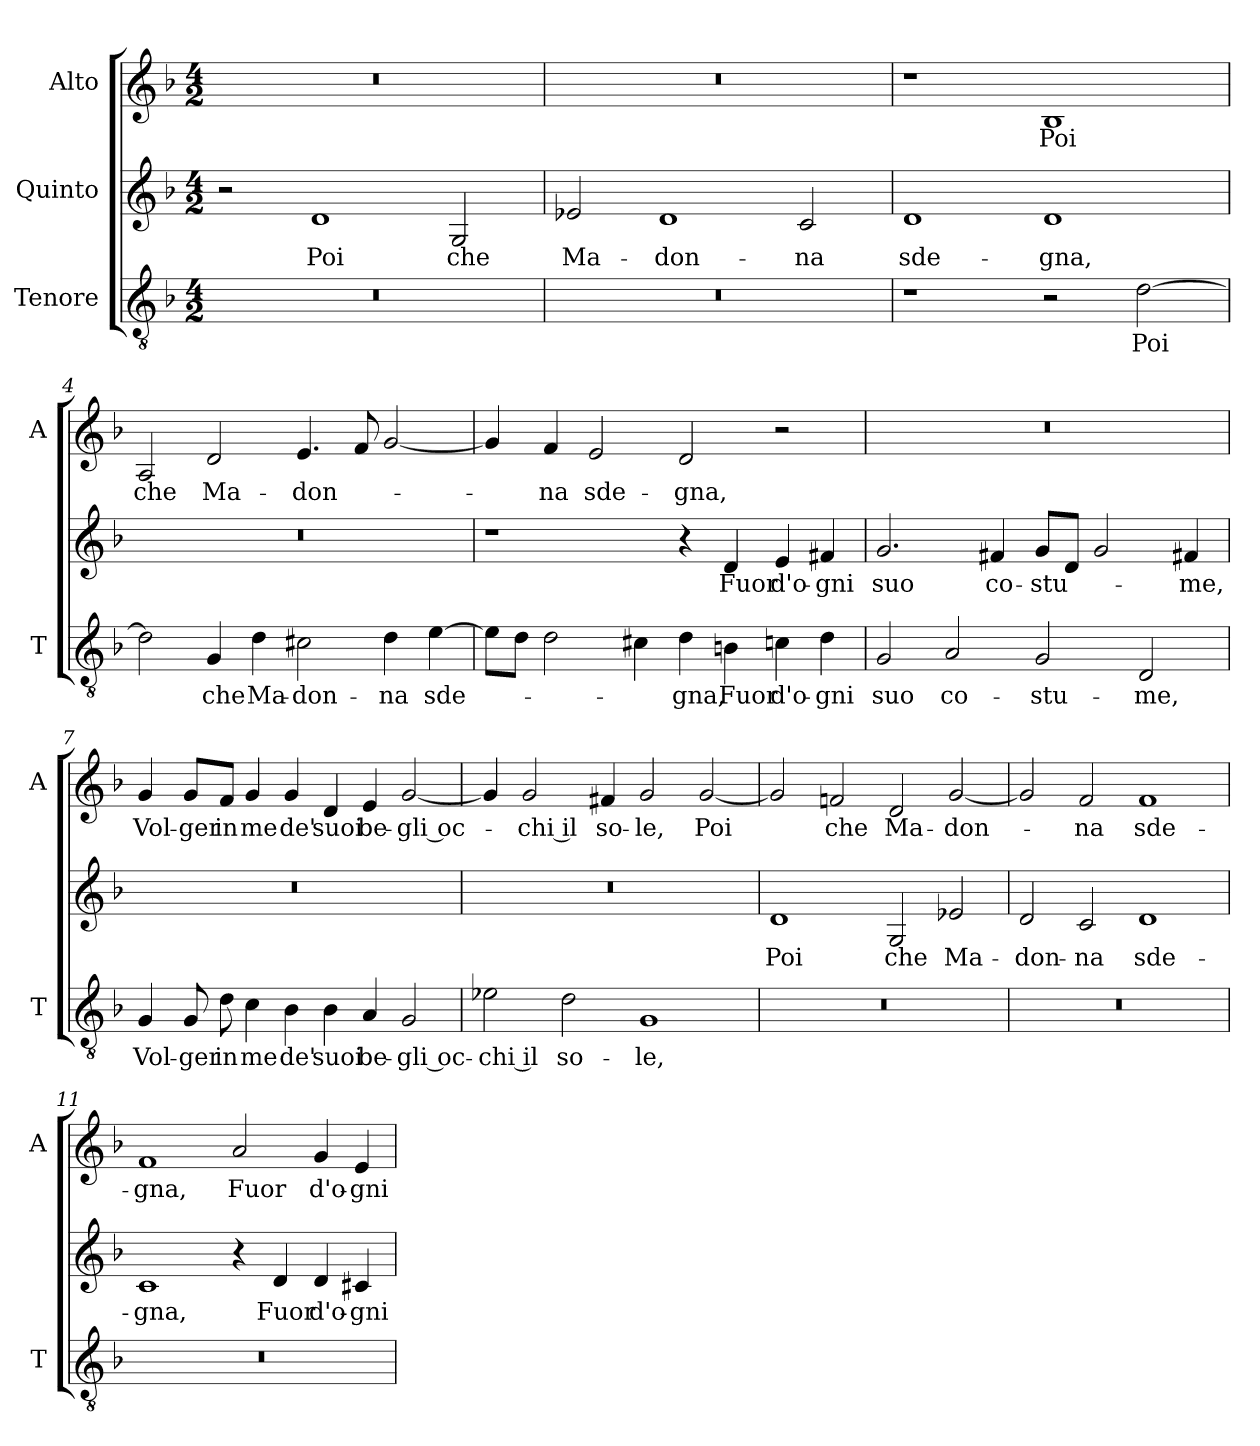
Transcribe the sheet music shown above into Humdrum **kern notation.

**kern	**text	**kern	**text	**kern	**text
*part3	*part3	*part2	*part2	*part1	*part1
*staff3	*staff3	*staff2	*staff2	*staff1	*staff1
*I"Tenore	*	*I"Quinto	*	*I"Alto	*
*I'T	*	*	*	*I'A	*
*clefGv2	*	*clefG2	*	*clefG2	*
*k[b-]	*	*k[b-]	*	*k[b-]	*
*F:	*	*F:	*	*F:	*
*M4/2	*	*M4/2	*	*M4/2	*
=1	=1	=1	=1	=1	=1
0r	.	2r	.	0r	.
.	.	1d	Poi	.	.
.	.	2G	che	.	.
=2	=2	=2	=2	=2	=2
0r	.	2e-X	Ma-	0r	.
.	.	1d	-don-	.	.
.	.	2c	-na	.	.
=3	=3	=3	=3	=3	=3
1r	.	1d	sde-	1r	.
2r	.	1d	-gna,	1B-	Poi
[2d	Poi	.	.	.	.
=4	=4	=4	=4	=4	=4
2d]	.	0r	.	2A	che
4G	che	.	.	2d	Ma-
4d	Ma-	.	.	.	.
2c#X	-don-	.	.	4.e	-don-
.	.	.	.	8f	.
4d	-na	.	.	[2g	.
[4e	sde-	.	.	.	.
=5	=5	=5	=5	=5	=5
8eL]	.	1r	.	4g]	.
8dJ	.	.	.	.	.
2d	.	.	.	4f	-na
.	.	.	.	2e	sde-
4c#X	.	.	.	.	.
4d	-gna,	4r	.	2d	-gna,
4Bn	Fuor	4d	Fuor	.	.
4cn	d'o-	4e	d'o-	2r	.
4d	-gni	4f#X	-gni	.	.
=6	=6	=6	=6	=6	=6
2G	suo	2.g	suo	0r	.
2A	co-	.	.	.	.
.	.	4f#X	co-	.	.
2G	-stu-	8gL	-stu-	.	.
.	.	8dJ	.	.	.
.	.	2g	.	.	.
2D	-me,	.	.	.	.
.	.	4f#X	-me,	.	.
=7	=7	=7	=7	=7	=7
4G	Vol-	0r	.	4g	Vol-
8G	-ger	.	.	8g/L	-ger
8d	in	.	.	8f/J	in
4c	me	.	.	4g	me
4B-	de'	.	.	4g	de'
4B-	suoi	.	.	4d	suoi
4A	be-	.	.	4e	be-
2G	-gli oc-	.	.	[2g	-gli oc-
=8	=8	=8	=8	=8	=8
2e-X	-chi il	0r	.	4g]	.
.	.	.	.	2g	-chi il
2d	so-	.	.	.	.
.	.	.	.	4f#X	so-
1G	-le,	.	.	2g	-le,
.	.	.	.	[2g	Poi
=9	=9	=9	=9	=9	=9
0r	.	1d	Poi	2g]	.
.	.	.	.	2fn	che
.	.	2G	che	2d	Ma-
.	.	2e-X	Ma-	[2g	-don-
=10	=10	=10	=10	=10	=10
0r	.	2d	-don-	2g]	.
.	.	2c	-na	2f	-na
.	.	1d	sde-	1f	sde-
=11	=11	=11	=11	=11	=11
0r	.	1c	-gna,	1f	-gna,
.	.	4r	.	2a	Fuor
.	.	4d	Fuor	.	.
.	.	4d	d'o-	4g	d'o-
.	.	4c#X	-gni	4e	-gni
=	=	=	=	=	=
*-	*-	*-	*-	*-	*-
